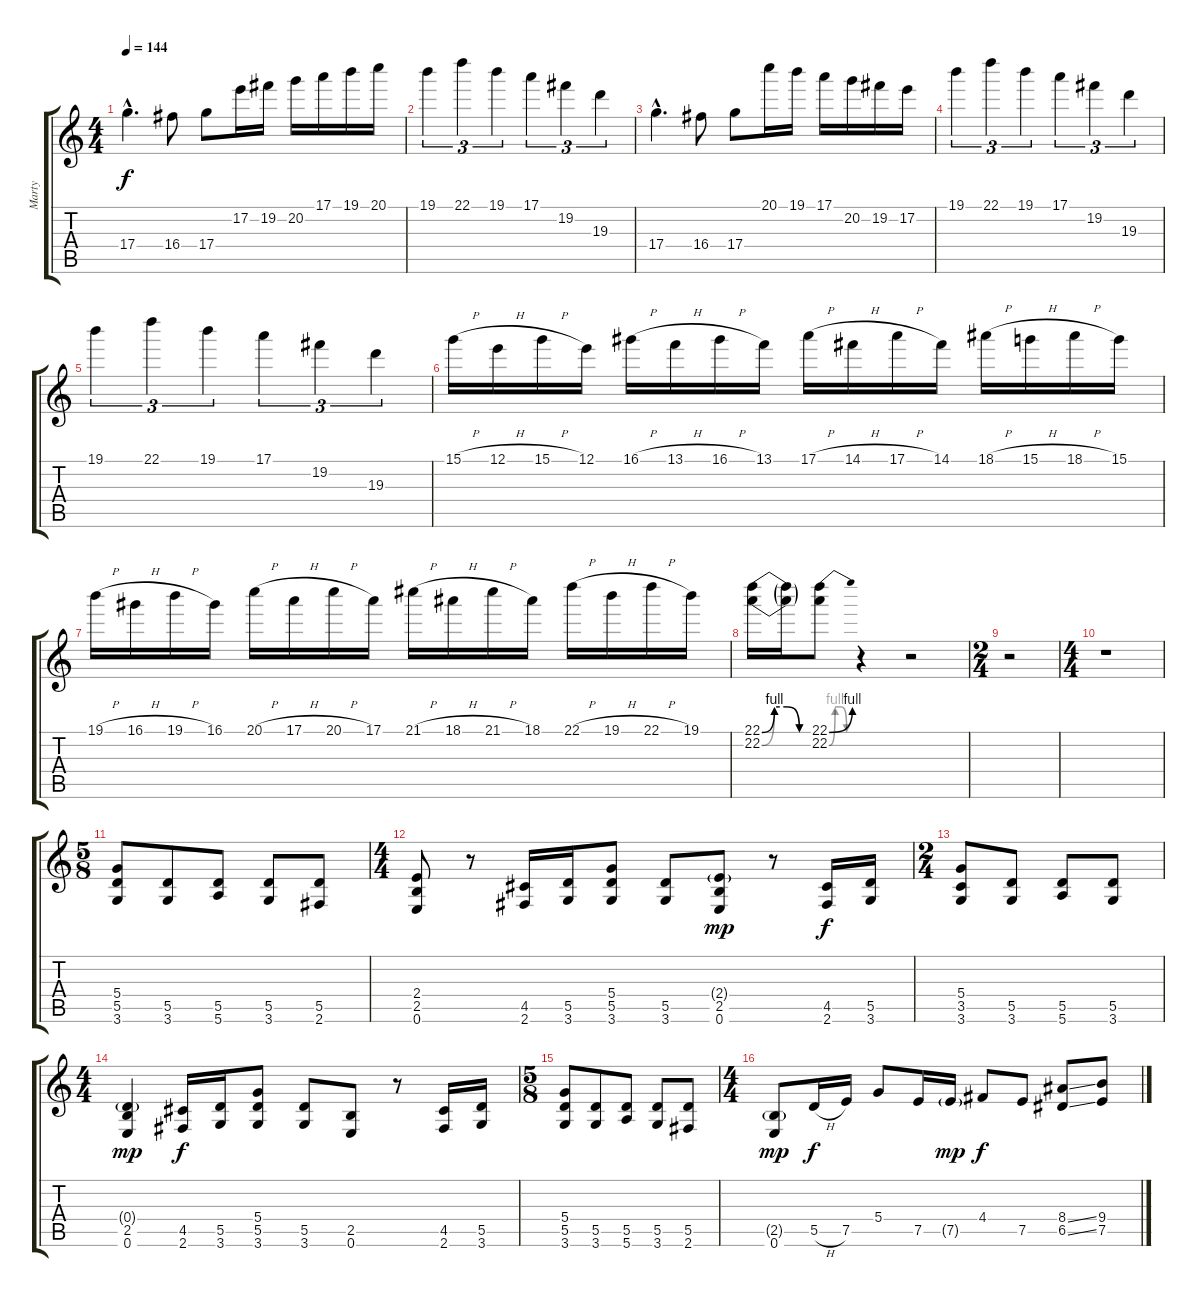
\track ("Marty" "Marty") {instrument distortionguitar}
\staff {score tabs}
\tuning (E4 B3 G3 D3 A2 E2) {hide}
\ts (4 4)
\tempo 144
\clef g2
\ks c
17.4{hac}.4{d dy f} 16.4.8 17.4.8 17.2.16 19.2.16 20.2.16 17.1.16 19.1.16 20.1.16 |
19.1.4{tu (3 2)} 22.1.4{tu (3 2)} 19.1.4{tu (3 2)} 17.1.4{tu (3 2)} 19.2.4{tu (3 2)} 19.3.4{tu (3 2)} |
17.4{hac}.4{d} 16.4.8 17.4.8 20.1.16 19.1.16 17.1.16 20.2.16 19.2.16 17.2.16 |
19.1.4{tu (3 2)} 22.1.4{tu (3 2)} 19.1.4{tu (3 2)} 17.1.4{tu (3 2)} 19.2.4{tu (3 2)} 19.3.4{tu (3 2)} |
19.1.4{tu (3 2)} 22.1.4{tu (3 2)} 19.1.4{tu (3 2)} 17.1.4{tu (3 2)} 19.2.4{tu (3 2)} 19.3.4{tu (3 2)} |
15.1{h}.16 12.1{h}.16 15.1{h}.16 12.1.16 16.1{h}.16 13.1{h}.16 16.1{h}.16 13.1.16 17.1{h}.16 14.1{h}.16 17.1{h}.16 14.1.16 18.1{h}.16 15.1{h}.16 18.1{h}.16 15.1.16 |
19.1{h}.16 16.1{h}.16 19.1{h}.16 16.1.16 20.1{h}.16 17.1{h}.16 20.1{h}.16 17.1.16 21.1{h}.16 18.1{h}.16 21.1{h}.16 18.1.16 22.1{h}.16 19.1{h}.16 22.1{h}.16 19.1.16 |
(22.1{be (custom 0 0 15 4 30 4 45 0 60 0)} 22.2{be (custom 0 0 15 4 30 4 45 0 60 0)}).16 (22.1{t} 22.2{t}).16 (22.1{be (bend 0 0 60 4)} 22.2{be (custom 0 0 15 4 30 4 45 0 60 0)}).8 r.4 r.2 |
\ts (2 4)
r.2 |
\ts (4 4)
r.1 |
\ts (5 8)
(5.4 5.5 3.6).8 (5.5 3.6).8 (5.5 5.6).8 (5.5 3.6).8 (5.5 2.6).8 |
\ts (4 4)
(2.4 2.5 0.6).8 r.8 (4.5 2.6).16 (5.5 3.6).16 (5.4 5.5 3.6).8 (5.5 3.6).8 (2.4{g} 2.5 0.6).8{dy mp} r.8 (4.5 2.6).16{dy f} (5.5 3.6).16 |
\ts (2 4)
(5.4 3.5 3.6).8 (5.5 3.6).8 (5.5 5.6).8 (5.5 3.6).8 |
\ts (4 4)
(0.4{g} 2.5 0.6).4{dy mp} (4.5 2.6).16{dy f} (5.5 3.6).16 (5.4 5.5 3.6).8 (5.5 3.6).8 (2.5 0.6).8 r.8 (4.5 2.6).16 (5.5 3.6).16 |
\ts (5 8)
(5.4 5.5 3.6).8 (5.5 3.6).8 (5.5 5.6).8 (5.5 3.6).8 (5.5 2.6).8 |
\ts (4 4)
(2.5{g} 0.6).8{dy mp} 5.5{h}.16{dy f} 7.5.16 5.4.8 7.5.16 7.5{g}.16{dy mp} 4.4.8{dy f} 7.5.8 (8.4{ss} 6.5{ss}).8 (9.4 7.5).8
